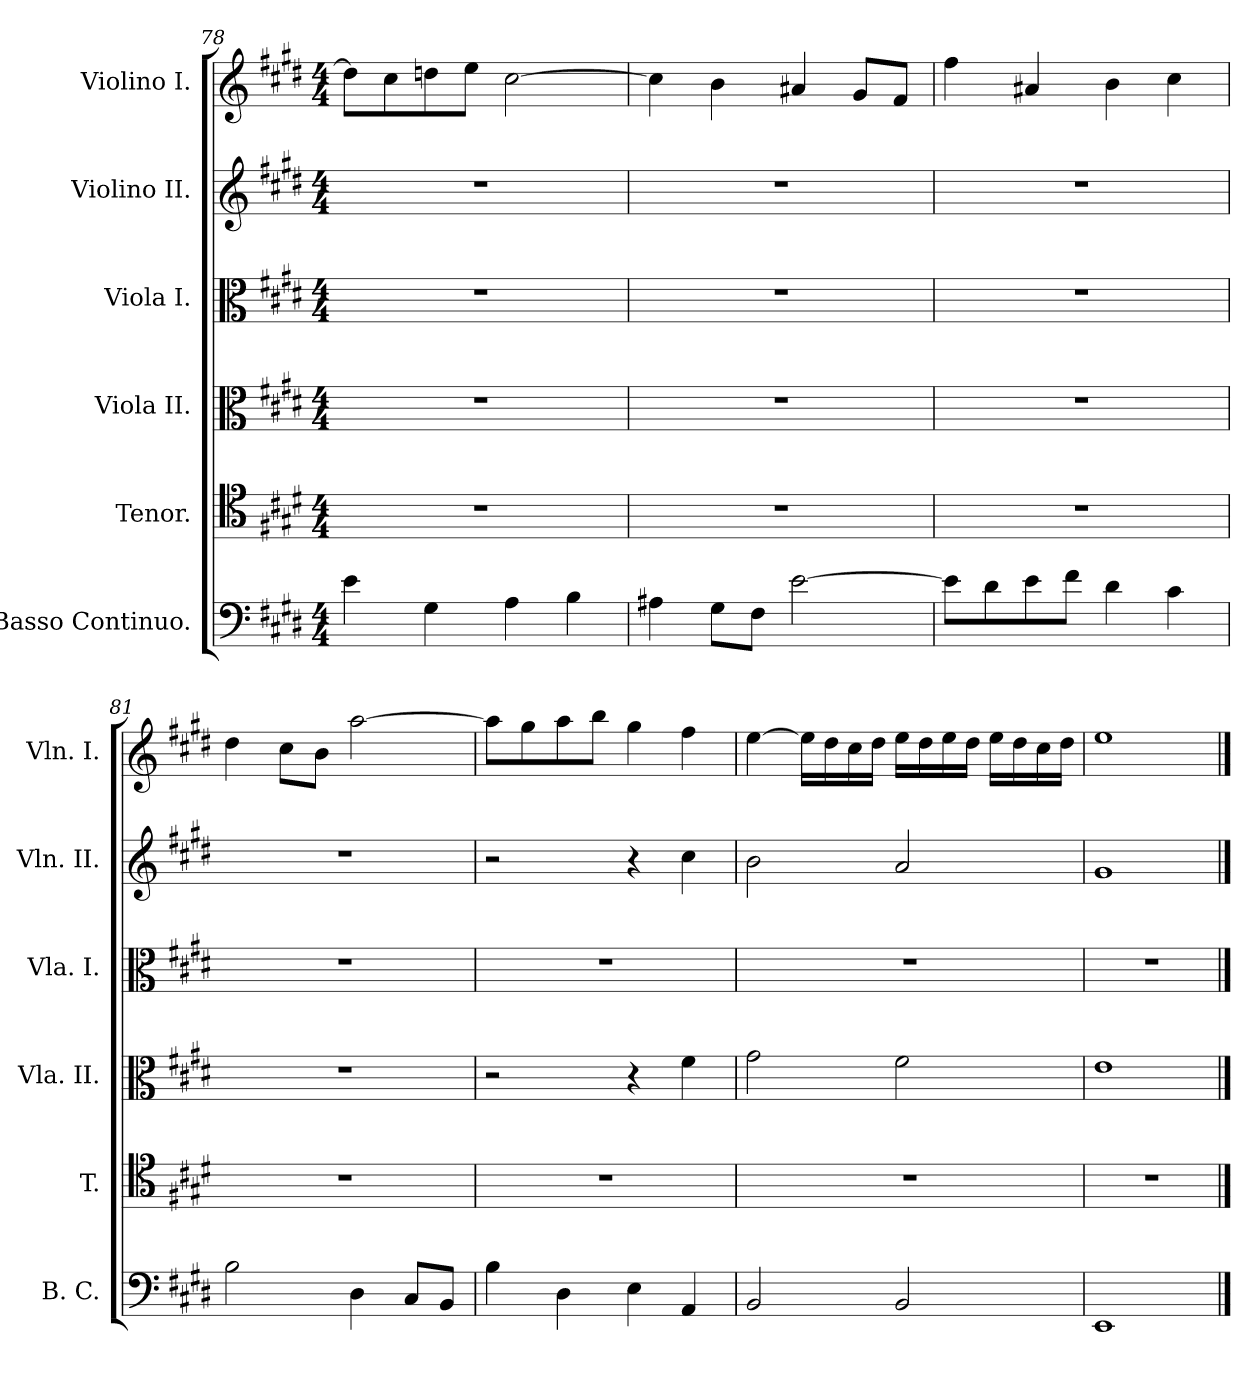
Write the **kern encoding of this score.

**kern	**kern	**kern	**kern	**kern	**kern
*part6	*part5	*part4	*part3	*part2	*part1
*staff6	*staff5	*staff4	*staff3	*staff2	*staff1
*I"Basso Continuo.	*I"Tenor.	*I"Viola II.	*I"Viola I.	*I"Violino II.	*I"Violino I.
*I'B. C.	*I'T.	*I'Vla. II.	*I'Vla. I.	*I'Vln. II.	*I'Vln. I.
*clefF4	*clefC4	*clefC3	*clefC3	*clefG2	*clefG2
*k[f#c#g#d#]	*k[f#c#g#d#]	*k[f#c#g#d#]	*k[f#c#g#d#]	*k[f#c#g#d#]	*k[f#c#g#d#]
*M4/4	*M4/4	*M4/4	*M4/4	*M4/4	*M4/4
=78	=78	=78	=78	=78	=78
4e\	1r	1r	1r	1r	8dd\L]
.	.	.	.	.	8cc#\
4G#\	.	.	.	.	8ddn\
.	.	.	.	.	8ee\J
4A\	.	.	.	.	[2cc#\
4B\	.	.	.	.	.
=79	=79	=79	=79	=79	=79
4A#X\	1r	1r	1r	1r	4cc#\]
8G#\L	.	.	.	.	4b\
8F#\J	.	.	.	.	.
[2e\	.	.	.	.	4a#X/
.	.	.	.	.	8g#/L
.	.	.	.	.	8f#/J
=80	=80	=80	=80	=80	=80
8e\L]	1r	1r	1r	1r	4ff#\
8d#\	.	.	.	.	.
8e\	.	.	.	.	4a#X/
8f#\J	.	.	.	.	.
4d#\	.	.	.	.	4b\
4c#\	.	.	.	.	4cc#\
=81	=81	=81	=81	=81	=81
2B\	1r	1r	1r	1r	4dd#\
.	.	.	.	.	8cc#\L
.	.	.	.	.	8b\J
4D#\	.	.	.	.	[2aa\
8C#/L	.	.	.	.	.
8BB/J	.	.	.	.	.
=82	=82	=82	=82	=82	=82
4B\	1r	2r	1r	2r	8aa\L]
.	.	.	.	.	8gg#\
4D#\	.	.	.	.	8aa\
.	.	.	.	.	8bb\J
4E\	.	4r	.	4r	4gg#\
4AA/	.	4f#\	.	4cc#\	4ff#\
=83	=83	=83	=83	=83	=83
2BB/	1r	2g#\	1r	2b\	[4ee\
.	.	.	.	.	16ee\LL]
.	.	.	.	.	16dd#\
.	.	.	.	.	16cc#\
.	.	.	.	.	16dd#\JJ
2BB/	.	2f#\	.	2a/	16ee\LL
.	.	.	.	.	16dd#\
.	.	.	.	.	16ee\
.	.	.	.	.	16dd#\JJ
.	.	.	.	.	16ee\LL
.	.	.	.	.	16dd#\
.	.	.	.	.	16cc#\
.	.	.	.	.	16dd#\JJ
=84	=84	=84	=84	=84	=84
1EE	1r	1e	1r	1g#	1ee
==	==	==	==	==	==
*-	*-	*-	*-	*-	*-
